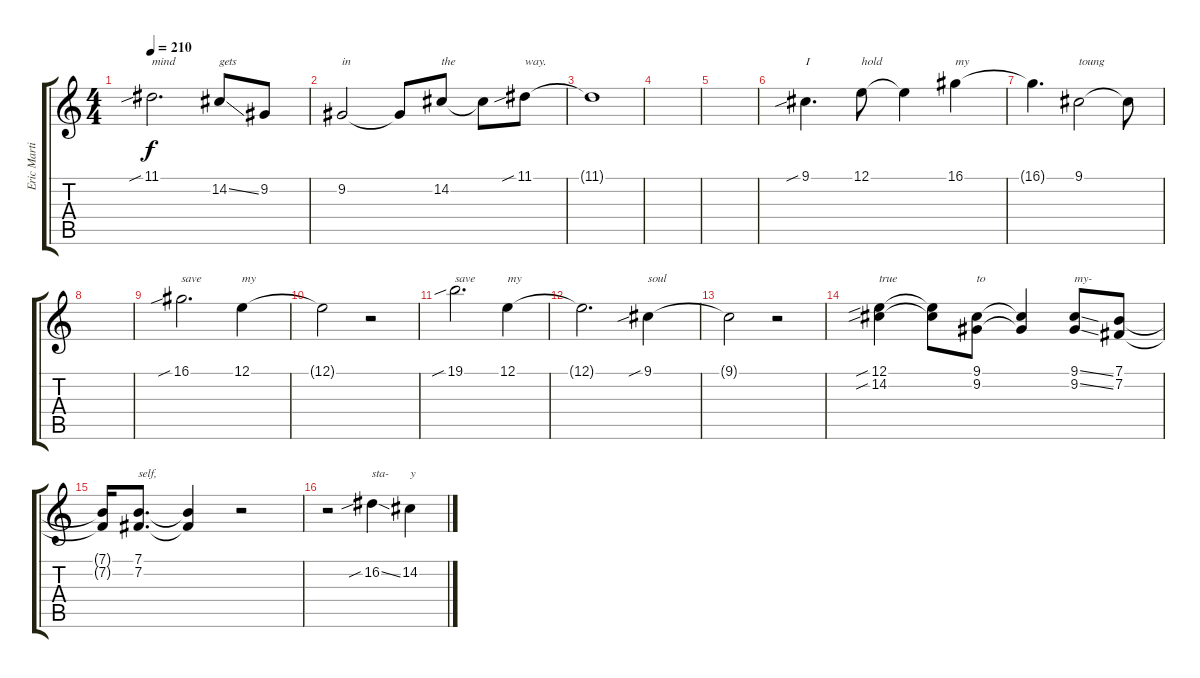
\track ("Eric Martin with backup vocals" "Eric Marti") {instrument whistle}
\staff {score tabs}
\tuning (E4 B3 G3 D3 A2 E2) {hide}
\ts (4 4)
\tempo 210
\clef g2
\ks c
11.1{sib}.2{d txt "mind" dy f} 14.2{ss}.8{txt "gets"} 9.2.8 |
9.2.2{txt "in"} 9.2{t}.8 14.2.8{txt "the"} 14.2{t}.8 11.1{sib}.8{txt "way."} |
11.1{t}.1 |
|
|
9.1{sib}.4{d txt "I"} 12.1.8{txt "hold"} 12.1{t}.4 16.1.4{txt "my"} |
16.1{t}.4{d} 9.1.2{txt "toung"} 9.1{t}.8 |
|
16.1{sib}.2{d txt "save"} 12.1.4{txt "my"} |
12.1{t}.2 r.2 |
19.1{sib}.2{d txt "save"} 12.1.4{txt "my"} |
12.1{t}.2{d} 9.1{sib}.4{txt "soul"} |
9.1{t}.2 r.2 |
(12.1{sib} 14.2{sib}).4{txt "true"} (12.1{t} 14.2{t}).8 (9.1 9.2).8{txt "to"} (9.1{t} 9.2{t}).4 (9.1{ss} 9.2{ss}).8{txt "my-"} (7.1 7.2).8 |
(7.1{t} 7.2{t}).16 (7.1 7.2).8{d txt "self,"} (7.1{t} 7.2{t}).4 r.2 |
r.2 16.2{sib ss}.4{txt "sta-"} 14.2.4{txt "y"}
